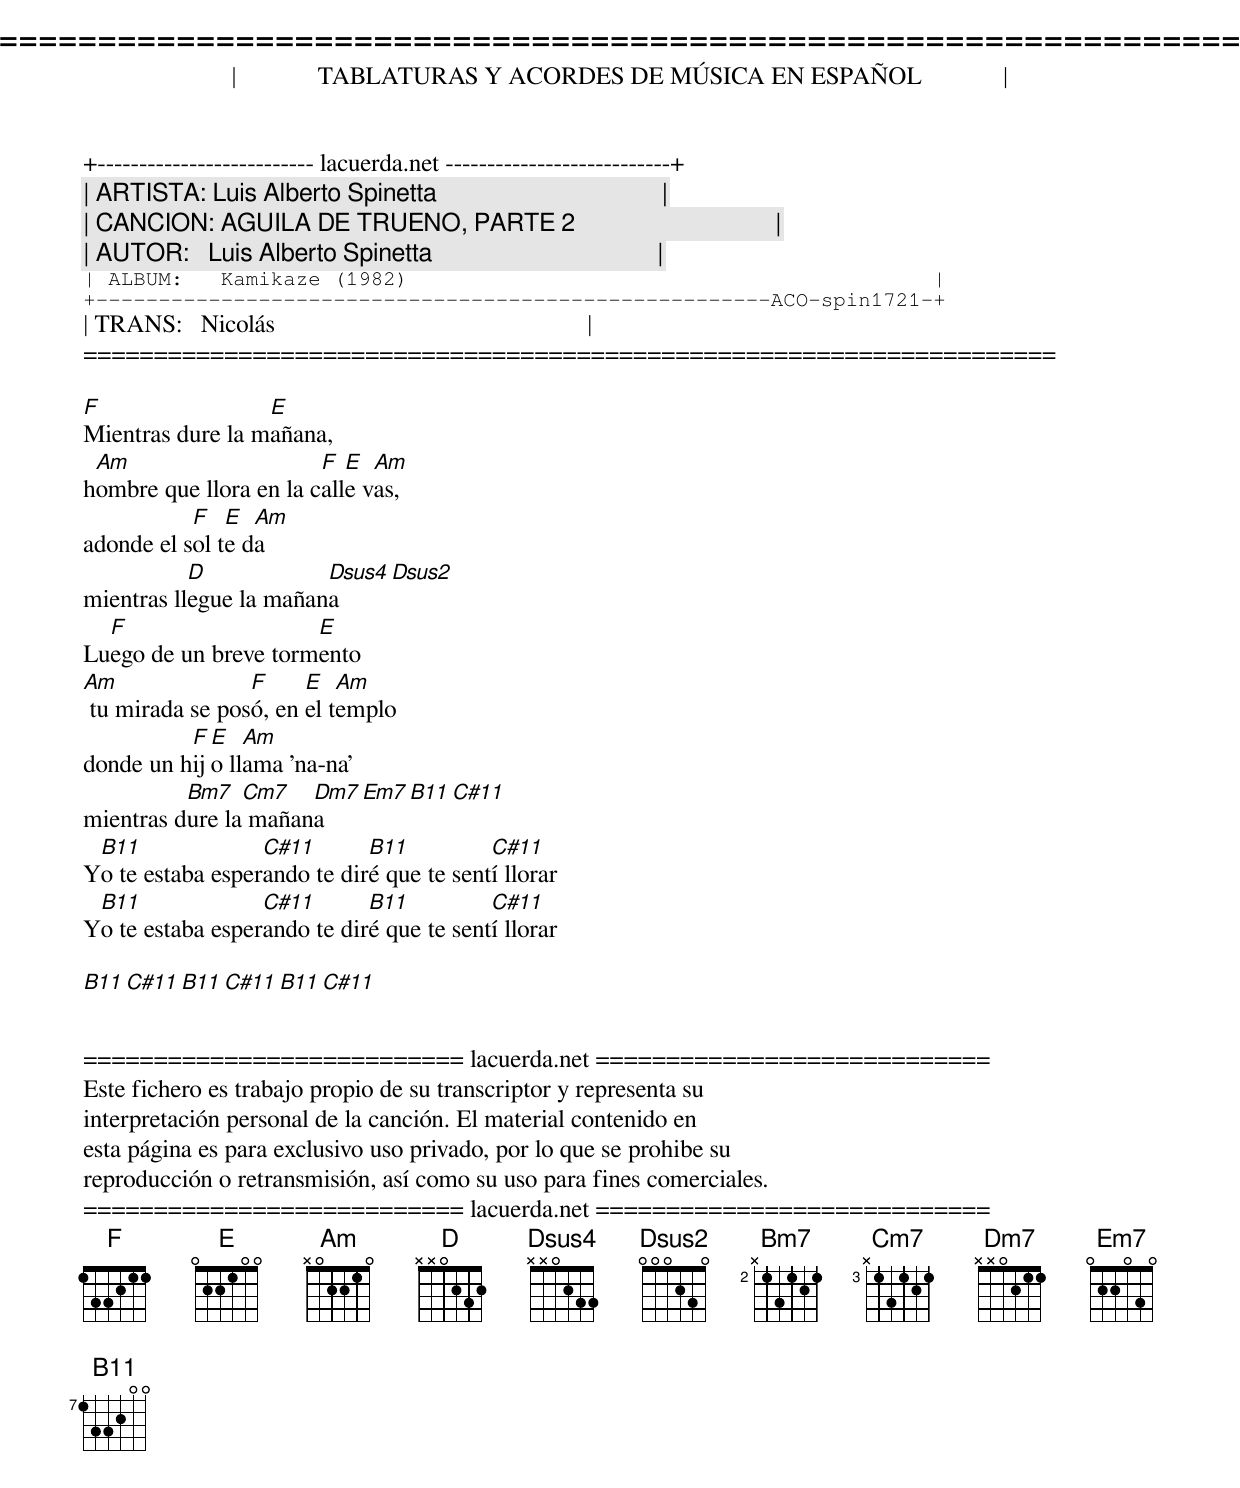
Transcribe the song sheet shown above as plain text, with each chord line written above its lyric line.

=====================================================================
|             TABLATURAS Y ACORDES DE MÚSICA EN ESPAÑOL             |
+-------------------------- lacuerda.net ---------------------------+
| ARTISTA: Luis Alberto Spinetta                                    |
| CANCION: AGUILA DE TRUENO, PARTE 2                                |
| AUTOR:   Luis Alberto Spinetta                                    |
| ALBUM:   Kamikaze (1982)                                          |
+------------------------------------------------------ACO-spin1721-+
| TRANS:   Nicolás                                                  |
=====================================================================

F                 E
Mientras dure la mañana,
 Am                     F  E  Am
hombre que llora en la calle vas,
           F   E  Am
adonde el sol te da
           D            Dsus4  Dsus2
mientras llegue la mañana
  F                   E
Luego de un breve tormento
Am               F     E   Am
 tu mirada se posó, en el templo
          F E   Am
donde un hijo llama 'na-na'
          Bm7   Cm7   Dm7  Em7   B11   C#11
mientras dure la mañana
 B11              C#11       B11          C#11
Yo te estaba esperando te diré que te sentí llorar
 B11              C#11       B11          C#11
Yo te estaba esperando te diré que te sentí llorar

B11   C#11   B11   C#11   B11   C#11


=========================== lacuerda.net ============================
Este fichero es trabajo propio de su transcriptor y representa su
interpretación personal de la canción. El material contenido en
esta página es para exclusivo uso privado, por lo que se prohibe su
reproducción o retransmisión, así como su uso para fines comerciales.
=========================== lacuerda.net ============================
